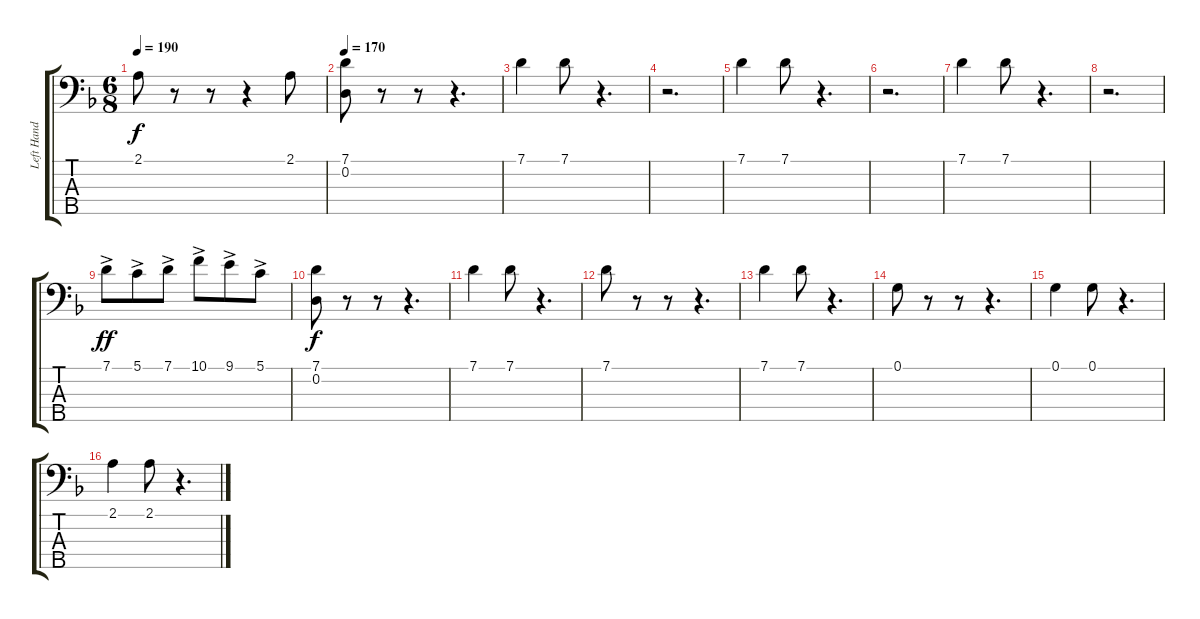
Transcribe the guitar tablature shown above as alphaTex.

\track ("Left Hand" "Left Hand") {instrument acousticguitarsteel}
\staff {score tabs}
\tuning (G2 D2 A1 E1 B0) {hide}
\ts (6 8)
\tempo 190
\clef f4
\ks f
2.1.8{dy f} r.8 r.8 r.4 2.1.8 |
\tempo 170
(7.1 0.2).8 r.8 r.8 r.4{d} |
7.1.4 7.1.8 r.4{d} |
r.2{d} |
7.1.4 7.1.8 r.4{d} |
r.2{d} |
7.1.4 7.1.8 r.4{d} |
r.2{d} |
7.1{ac}.8{dy ff} 5.1{ac}.8 7.1{ac}.8 10.1{ac}.8 9.1{ac}.8 5.1{ac}.8 |
(7.1 0.2).8{dy f} r.8 r.8 r.4{d} |
7.1.4 7.1.8 r.4{d} |
7.1.8 r.8 r.8 r.4{d} |
7.1.4 7.1.8 r.4{d} |
0.1.8 r.8 r.8 r.4{d} |
0.1.4 0.1.8 r.4{d} |
2.1.4 2.1.8 r.4{d}
